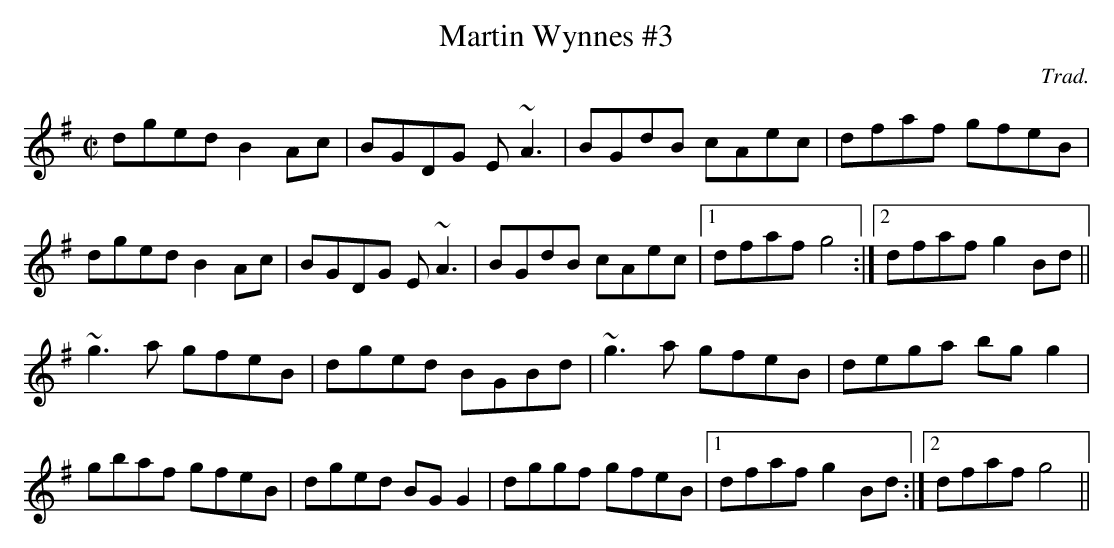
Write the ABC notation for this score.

X:1
T:Martin Wynnes #3
C:Trad.
M:C|
L:1/8
K:G
dged B2Ac |BGDG E~A3 |BGdB cAec |dfaf gfeB|
dged B2Ac |BGDG E~A3 |BGdB cAec |1 dfaf g4:|2 dfaf g2Bd||
~g3a gfeB |dged BGBd |~g3a gfeB |dega bgg2 |
gbaf gfeB |dged BGG2 |dggf gfeB |1 dfaf g2Bd:|2 dfaf  g4||
